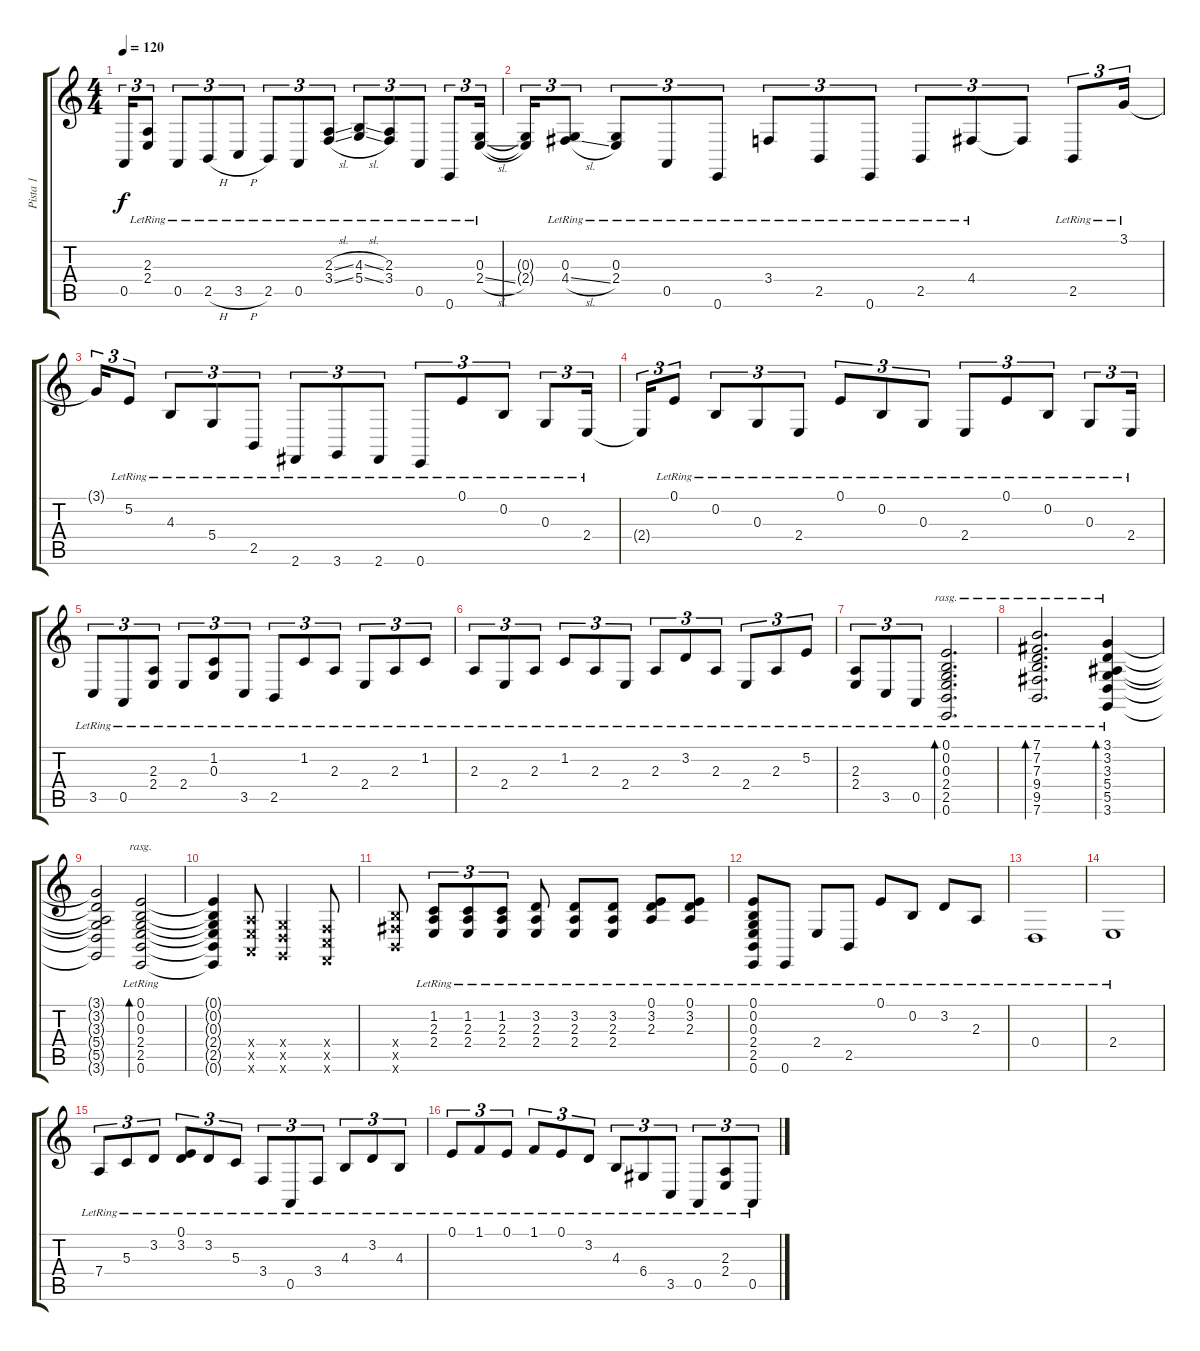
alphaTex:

\track ("Pista 1" "Pista 1") {instrument acousticgrandpiano}
\staff {score tabs}
\tuning (E4 B3 G3 D3 A2 E2) {hide}
\ts (4 4)
\tempo 120
\clef g2
\ks c
0.5{t}.16{tu (3 2) dy f} (2.3{lr} 2.4{lr}).8{tu (3 2)} 0.5{lr}.8{tu (3 2)} 2.5{h lr}.8{tu (3 2)} 3.5{h lr}.8{tu (3 2)} 2.5{lr}.8{tu (3 2)} 0.5{lr}.8{tu (3 2)} (2.3{sl lr} 3.4{sl lr}).8{tu (3 2)} (4.3{sl lr} 5.4{sl lr}).8{tu (3 2)} (2.3 3.4{lr}).8{tu (3 2)} 0.5{lr}.8{tu (3 2)} 0.6{lr}.8{tu (3 2)} (0.3{lr} 2.4{sl lr}).16{tu (3 2)} |
(0.3{t} 2.4{t}).16{tu (3 2)} (0.3{lr} 4.4{sl lr}).8{tu (3 2)} (0.3{lr} 2.4{lr}).8{tu (3 2)} 0.5{lr}.8{tu (3 2)} 0.6{lr}.8{tu (3 2)} 3.4{lr}.8{tu (3 2)} 2.5{lr}.8{tu (3 2)} 0.6{lr}.8{tu (3 2)} 2.5{lr}.8{tu (3 2)} 4.4{lr}.8{tu (3 2)} 4.4{t}.8{tu (3 2)} 2.5{lr}.8{tu (3 2)} 3.1{lr}.16{tu (3 2)} |
3.1{t}.16{tu (3 2)} 5.2{lr}.8{tu (3 2)} 4.3{lr}.8{tu (3 2)} 5.4{lr}.8{tu (3 2)} 2.5{lr}.8{tu (3 2)} 2.6{lr}.8{tu (3 2)} 3.6{lr}.8{tu (3 2)} 2.6{lr}.8{tu (3 2)} 0.6{lr}.8{tu (3 2)} 0.1{lr}.8{tu (3 2)} 0.2{lr}.8{tu (3 2)} 0.3{lr}.8{tu (3 2)} 2.4{lr}.16{tu (3 2)} |
2.4{t}.16{tu (3 2)} 0.1{lr}.8{tu (3 2)} 0.2{lr}.8{tu (3 2)} 0.3{lr}.8{tu (3 2)} 2.4{lr}.8{tu (3 2)} 0.1{lr}.8{tu (3 2)} 0.2{lr}.8{tu (3 2)} 0.3{lr}.8{tu (3 2)} 2.4{lr}.8{tu (3 2)} 0.1{lr}.8{tu (3 2)} 0.2{lr}.8{tu (3 2)} 0.3{lr}.8{tu (3 2)} 2.4{lr}.16{tu (3 2)} |
3.5{lr}.8{tu (3 2)} 0.5{lr}.8{tu (3 2)} (2.3{lr} 2.4{lr}).8{tu (3 2)} 2.4{lr}.8{tu (3 2)} (1.2{lr} 0.3{lr}).8{tu (3 2)} 3.5{lr}.8{tu (3 2)} 2.5{lr}.8{tu (3 2)} 1.2{lr}.8{tu (3 2)} 2.3{lr}.8{tu (3 2)} 2.4{lr}.8{tu (3 2)} 2.3{lr}.8{tu (3 2)} 1.2{lr}.8{tu (3 2)} |
2.3{lr}.8{tu (3 2)} 2.4{lr}.8{tu (3 2)} 2.3{lr}.8{tu (3 2)} 1.2{lr}.8{tu (3 2)} 2.3{lr}.8{tu (3 2)} 2.4{lr}.8{tu (3 2)} 2.3{lr}.8{tu (3 2)} 3.2{lr}.8{tu (3 2)} 2.3{lr}.8{tu (3 2)} 2.4{lr}.8{tu (3 2)} 2.3{lr}.8{tu (3 2)} 5.2{lr}.8{tu (3 2)} |
(2.3 2.4{lr}).8{tu (3 2)} 3.5{lr}.8{tu (3 2)} 0.5{lr}.8{tu (3 2)} (0.1{lr} 0.2{lr} 0.3{lr} 2.4{lr} 2.5{lr} 0.6{lr}).2{d bd 120 rasg ii} |
(7.1{lr} 7.2{lr} 7.3{lr} 9.4{lr} 9.5{lr} 7.6{lr}).2{d bd 120 rasg ii} (3.1{lr} 3.2{lr} 3.3{lr} 5.4{lr} 5.5{lr} 3.6{lr}).4{bd 120 rasg ii} |
(3.1{t} 3.2{t} 3.3{t} 5.4{t} 5.5{t} 3.6{t}).2 (0.1{lr} 0.2{lr} 0.3{lr} 2.4{lr} 2.5{lr} 0.6{lr}).2{bd 120 rasg ii} |
(0.1{t} 0.2{t} 0.3{t} 2.4{t} 2.5{t} 0.6{t}).4 (7.4{x} 7.5{x} 5.6{x}).8 (5.4{x} 5.5{x} 3.6{x}).2 (3.4{x} 3.5{x} 1.6{x}).8 |
(9.4{x} 9.5{x} 7.6{x}).8 (1.2{lr} 2.3{lr} 2.4{lr}).8{tu (3 2)} (1.2{lr} 2.3{lr} 2.4{lr}).8{tu (3 2)} (1.2{lr} 2.3{lr} 2.4{lr}).8{tu (3 2)} (3.2{lr} 2.3{lr} 2.4{lr}).8 (3.2{lr} 2.3{lr} 2.4).8 (3.2{lr} 2.3{lr} 2.4{lr}).8 (0.1{lr} 3.2{lr} 2.3{lr}).8 (0.1{lr} 3.2{lr} 2.3{lr}).8 |
(0.1{lr} 0.2{lr} 0.3{lr} 2.4{lr} 2.5{lr} 0.6).8 0.6{lr}.8 2.4{lr}.8 2.5{lr}.8 0.1{lr}.8 0.2{lr}.8 3.2{lr}.8 2.3{lr}.8 |
0.4{lr}.1 |
2.4{lr}.1 |
7.4{lr}.8{tu (3 2)} 5.3{lr}.8{tu (3 2)} 3.2{lr}.8{tu (3 2)} (0.1{lr} 3.2{lr}).8{tu (3 2)} 3.2{lr}.8{tu (3 2)} 5.3{lr}.8{tu (3 2)} 3.4{lr}.8{tu (3 2)} 0.5{lr}.8{tu (3 2)} 3.4{lr}.8{tu (3 2)} 4.3{lr}.8{tu (3 2)} 3.2{lr}.8{tu (3 2)} 4.3{lr}.8{tu (3 2)} |
0.1{lr}.8{tu (3 2)} 1.1{lr}.8{tu (3 2)} 0.1{lr}.8{tu (3 2)} 1.1{lr}.8{tu (3 2)} 0.1{lr}.8{tu (3 2)} 3.2{lr}.8{tu (3 2)} 4.3{lr}.8{tu (3 2)} 6.4{lr}.8{tu (3 2)} 3.5{lr}.8{tu (3 2)} 0.5{lr}.8{tu (3 2)} (2.3{lr} 2.4{lr}).8{tu (3 2)} 0.5{lr}.8{tu (3 2)}
